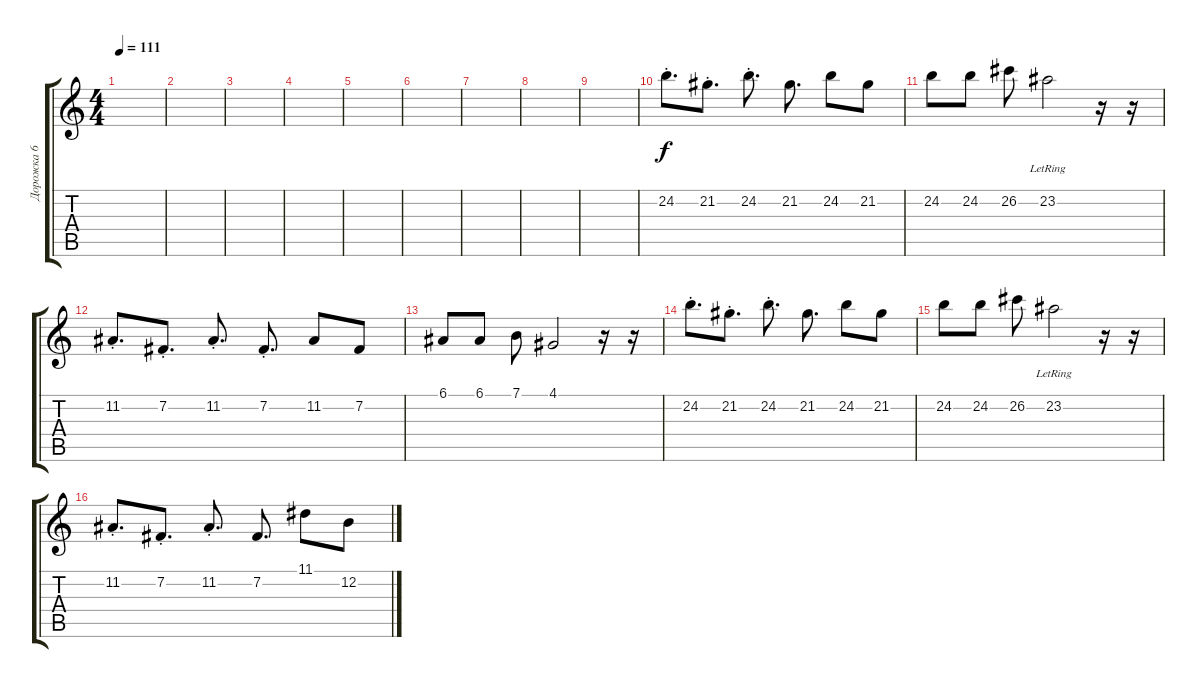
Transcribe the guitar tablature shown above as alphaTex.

\track ("Дорожка 6" "Дорожка 6") {instrument lead3calliope}
\staff {score tabs}
\tuning (E4 B3 G3 D3 A2 E2) {hide}
\ts (4 4)
\tempo 111
\clef g2
\ks c
|
|
|
|
|
|
|
|
|
24.2{st}.8{d} 21.2{st}.8{d} 24.2{st}.8{d} 21.2.8{d} 24.2.8 21.2.8 |
24.2.8 24.2.8 26.2.8 23.2{lr}.2 r.16 r.16 |
11.2{st}.8{d} 7.2{st}.8{d} 11.2{st}.8{d} 7.2{st}.8{d} 11.2.8 7.2.8 |
6.1.8 6.1.8 7.1.8 4.1.2 r.16 r.16 |
24.2{st}.8{d} 21.2{st}.8{d} 24.2{st}.8{d} 21.2.8{d} 24.2.8 21.2.8 |
24.2.8 24.2.8 26.2.8 23.2{lr}.2 r.16 r.16 |
11.2{st}.8{d} 7.2{st}.8{d} 11.2{st}.8{d} 7.2.8{d} 11.1.8 12.2.8
